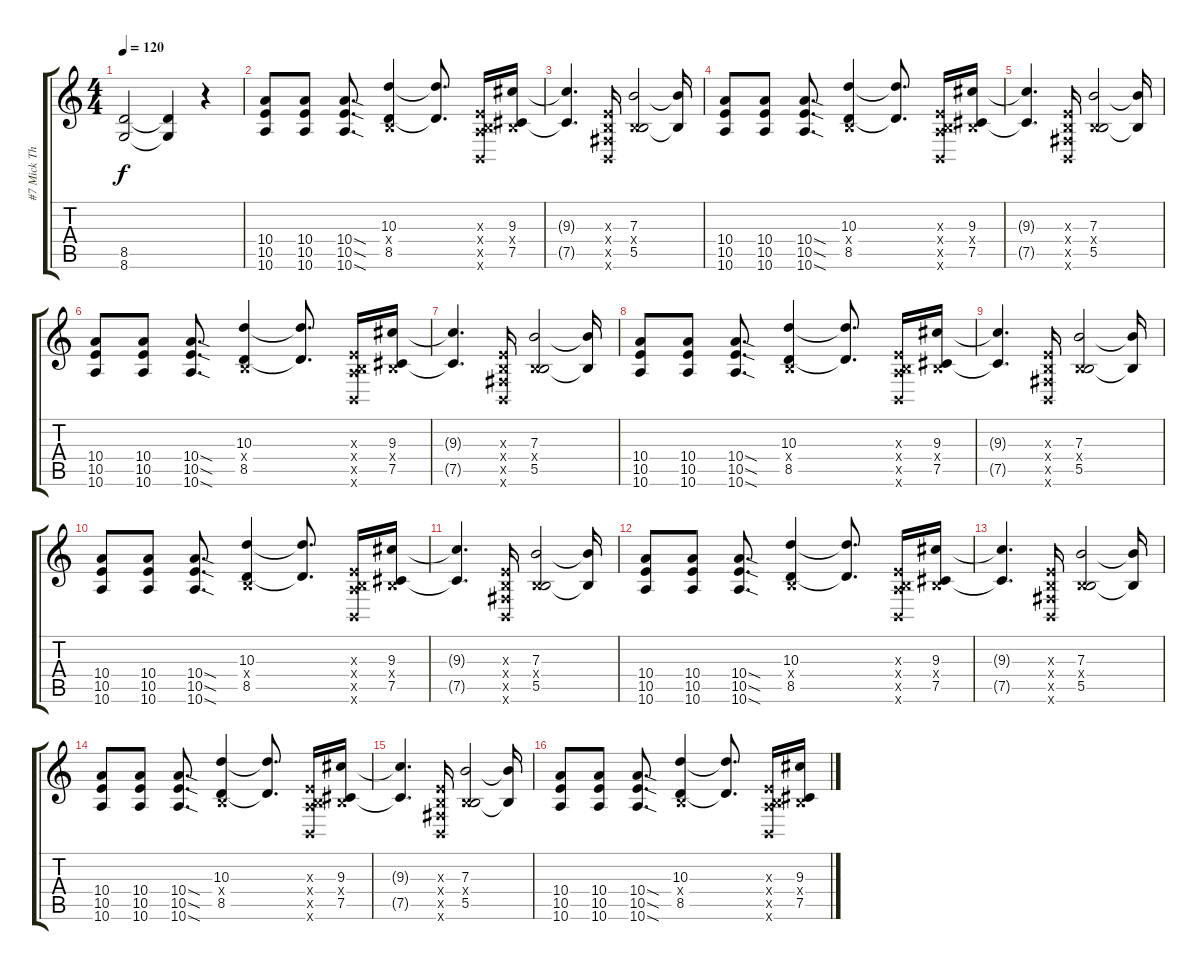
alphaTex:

\track ("#7 Mick Thomson" "#7 Mick Th") {instrument distortionguitar}
\staff {score tabs}
\tuning (Db4 Ab3 E3 B2 Gb2 B1) {hide}
\ts (4 4)
\tempo 120
\clef g2
\ks c
(8.5{t} 8.6{t}).2{dy f} (8.5{t} 8.6{t}).4 r.4 |
(10.4 10.5 10.6).8 (10.4 10.5 10.6).8 (10.4{sod} 10.5{sod} 10.6{sod}).8{d} (10.3 0.4{x} 8.5).4 (10.3{t} 8.5{t}).8{d} (0.3{x} 0.4{x} 3.5{x} 0.6{x}).16 (9.3 0.4{x} 7.5).16 |
(9.3{t} 7.5{t}).4{d} (0.3{x} 0.4{x} 0.5{x} 0.6{x}).16 (7.3 0.4{x} 5.5).2 (7.3{t} 5.5{t}).16 |
(10.4 10.5 10.6).8 (10.4 10.5 10.6).8 (10.4{sod} 10.5{sod} 10.6{sod}).8{d} (10.3 0.4{x} 8.5).4 (10.3{t} 8.5{t}).8{d} (0.3{x} 0.4{x} 3.5{x} 0.6{x}).16 (9.3 0.4{x} 7.5).16 |
(9.3{t} 7.5{t}).4{d} (0.3{x} 0.4{x} 0.5{x} 0.6{x}).16 (7.3 0.4{x} 5.5).2 (7.3{t} 5.5{t}).16 |
(10.4 10.5 10.6).8 (10.4 10.5 10.6).8 (10.4{sod} 10.5{sod} 10.6{sod}).8{d} (10.3 0.4{x} 8.5).4 (10.3{t} 8.5{t}).8{d} (0.3{x} 0.4{x} 3.5{x} 0.6{x}).16 (9.3 0.4{x} 7.5).16 |
(9.3{t} 7.5{t}).4{d} (0.3{x} 0.4{x} 0.5{x} 0.6{x}).16 (7.3 0.4{x} 5.5).2 (7.3{t} 5.5{t}).16 |
(10.4 10.5 10.6).8 (10.4 10.5 10.6).8 (10.4{sod} 10.5{sod} 10.6{sod}).8{d} (10.3 0.4{x} 8.5).4 (10.3{t} 8.5{t}).8{d} (0.3{x} 0.4{x} 3.5{x} 0.6{x}).16 (9.3 0.4{x} 7.5).16 |
(9.3{t} 7.5{t}).4{d} (0.3{x} 0.4{x} 0.5{x} 0.6{x}).16 (7.3 0.4{x} 5.5).2 (7.3{t} 5.5{t}).16 |
(10.4 10.5 10.6).8 (10.4 10.5 10.6).8 (10.4{sod} 10.5{sod} 10.6{sod}).8{d} (10.3 0.4{x} 8.5).4 (10.3{t} 8.5{t}).8{d} (0.3{x} 0.4{x} 3.5{x} 0.6{x}).16 (9.3 0.4{x} 7.5).16 |
(9.3{t} 7.5{t}).4{d} (0.3{x} 0.4{x} 0.5{x} 0.6{x}).16 (7.3 0.4{x} 5.5).2 (7.3{t} 5.5{t}).16 |
(10.4 10.5 10.6).8 (10.4 10.5 10.6).8 (10.4{sod} 10.5{sod} 10.6{sod}).8{d} (10.3 0.4{x} 8.5).4 (10.3{t} 8.5{t}).8{d} (0.3{x} 0.4{x} 3.5{x} 0.6{x}).16 (9.3 0.4{x} 7.5).16 |
(9.3{t} 7.5{t}).4{d} (0.3{x} 0.4{x} 0.5{x} 0.6{x}).16 (7.3 0.4{x} 5.5).2 (7.3{t} 5.5{t}).16 |
(10.4 10.5 10.6).8 (10.4 10.5 10.6).8 (10.4{sod} 10.5{sod} 10.6{sod}).8{d} (10.3 0.4{x} 8.5).4 (10.3{t} 8.5{t}).8{d} (0.3{x} 0.4{x} 3.5{x} 0.6{x}).16 (9.3 0.4{x} 7.5).16 |
(9.3{t} 7.5{t}).4{d} (0.3{x} 0.4{x} 0.5{x} 0.6{x}).16 (7.3 0.4{x} 5.5).2 (7.3{t} 5.5{t}).16 |
(10.4 10.5 10.6).8 (10.4 10.5 10.6).8 (10.4{sod} 10.5{sod} 10.6{sod}).8{d} (10.3 0.4{x} 8.5).4 (10.3{t} 8.5{t}).8{d} (0.3{x} 0.4{x} 3.5{x} 0.6{x}).16 (9.3 0.4{x} 7.5).16
